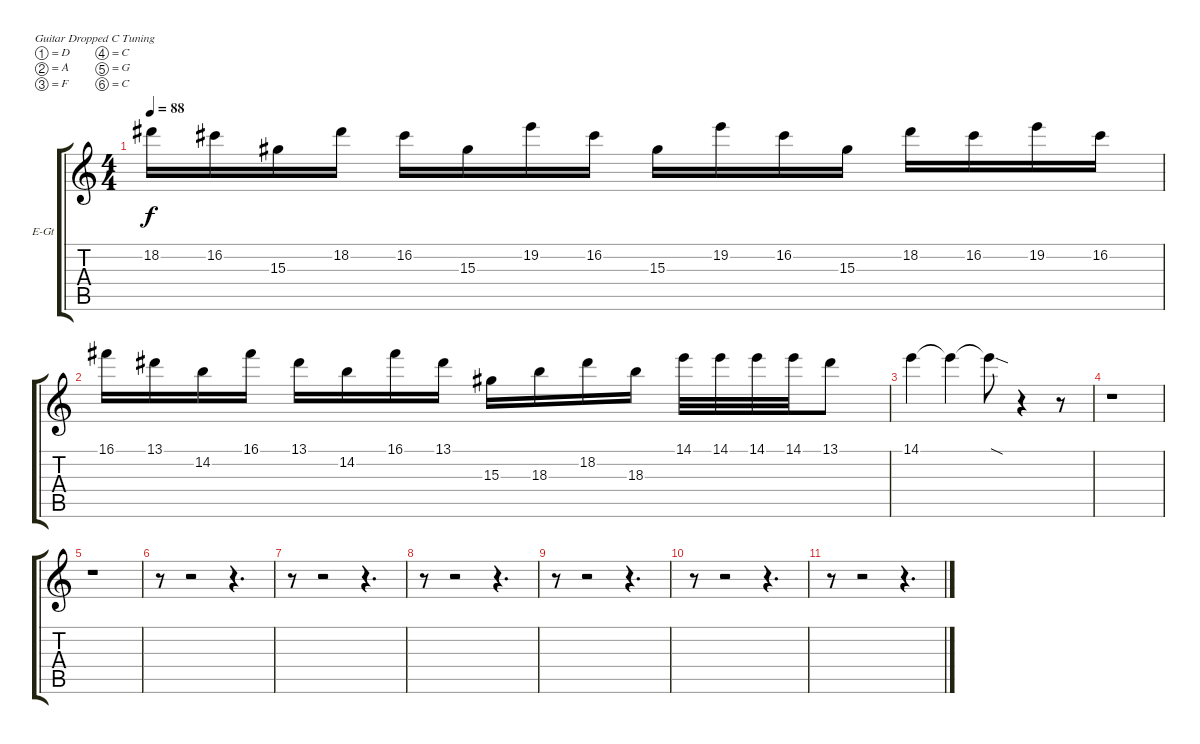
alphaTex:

\bracketExtendMode groupsimilarinstruments
\firstSystemTrackNameOrientation horizontal
\otherSystemsTrackNameOrientation horizontal
\track ("Track 2" "E-Gt") {instrument distortionguitar}
\staff {score tabs}
\tuning (D4 A3 F3 C3 G2 C2)
\ts (4 4)
\tempo 88
\clef g2
\ks c
18.2.16{dy f} 16.2.16 15.3.16 18.2.16 16.2.16 15.3.16 19.2.16 16.2.16 15.3.16 19.2.16 16.2.16 15.3.16 18.2.16 16.2.16 19.2.16 16.2.16 |
16.1.16 13.1.16 14.2.16 16.1.16 13.1.16 14.2.16 16.1.16 13.1.16 15.3.16 18.3.16 18.2.16 18.3.16 14.1.32 14.1.32 14.1.32 14.1.32 13.1.8 |
14.1.4 14.1{t}.4 14.1{sod t}.8 r.4 r.8 |
r.1 |
r.1 |
r.8 r.2 r.4{d} |
r.8 r.2 r.4{d} |
r.8 r.2 r.4{d} |
r.8 r.2 r.4{d} |
r.8 r.2 r.4{d} |
r.8 r.2 r.4{d}
